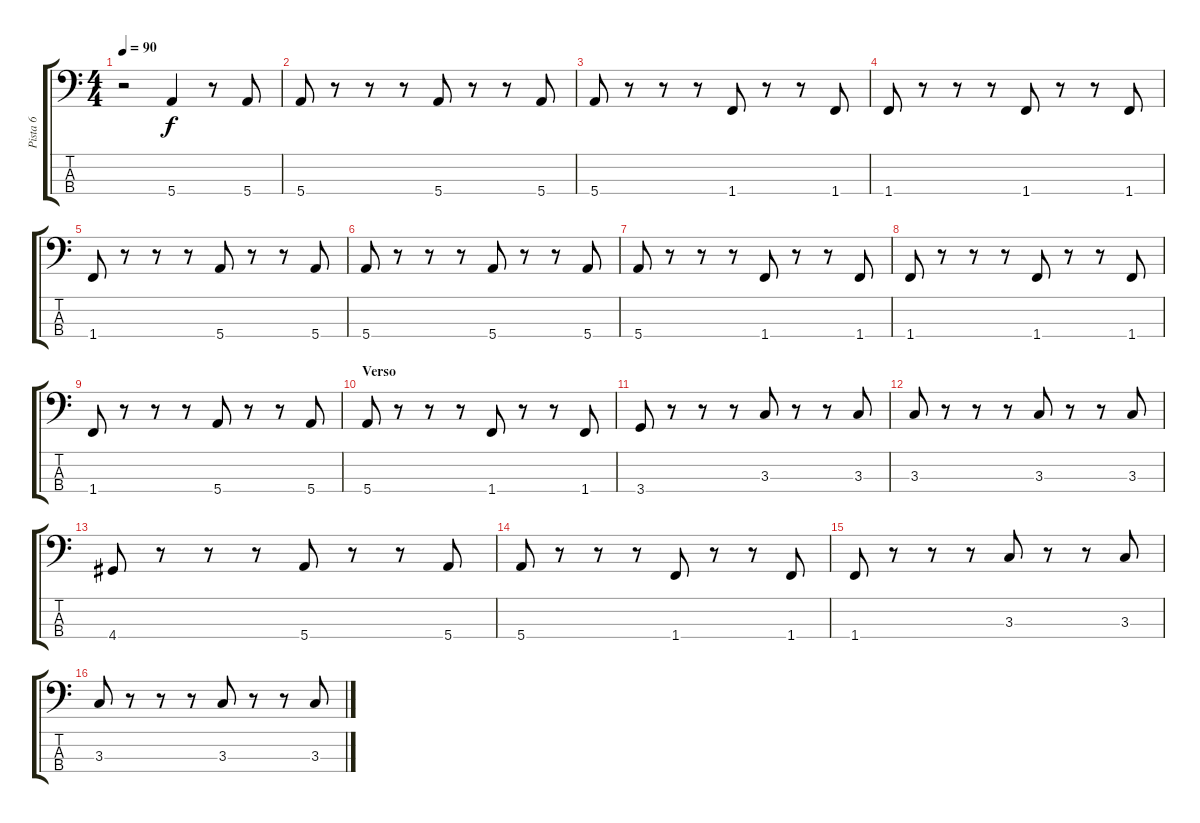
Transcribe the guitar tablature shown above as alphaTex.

\track ("Pista 6" "Pista 6") {instrument electricbassfinger}
\staff {score tabs}
\tuning (G2 D2 A1 E1) {hide}
\ts (4 4)
\tempo 90
\clef f4
\ks c
r.2{dy f instrument electricbassfinger} 5.4.4 r.8 5.4.8 |
5.4.8 r.8 r.8 r.8 5.4.8 r.8 r.8 5.4.8 |
5.4.8 r.8 r.8 r.8 1.4.8 r.8 r.8 1.4.8 |
1.4.8 r.8 r.8 r.8 1.4.8 r.8 r.8 1.4.8 |
1.4.8 r.8 r.8 r.8 5.4.8 r.8 r.8 5.4.8 |
5.4.8 r.8 r.8 r.8 5.4.8 r.8 r.8 5.4.8 |
5.4.8 r.8 r.8 r.8 1.4.8 r.8 r.8 1.4.8 |
1.4.8 r.8 r.8 r.8 1.4.8 r.8 r.8 1.4.8 |
1.4.8 r.8 r.8 r.8 5.4.8 r.8 r.8 5.4.8 |
\section ("" "Verso")
5.4.8 r.8 r.8 r.8 1.4.8 r.8 r.8 1.4.8 |
3.4.8 r.8 r.8 r.8 3.3.8 r.8 r.8 3.3.8 |
3.3.8 r.8 r.8 r.8 3.3.8 r.8 r.8 3.3.8 |
4.4.8 r.8 r.8 r.8 5.4.8 r.8 r.8 5.4.8 |
5.4.8 r.8 r.8 r.8 1.4.8 r.8 r.8 1.4.8 |
1.4.8 r.8 r.8 r.8 3.3.8 r.8 r.8 3.3.8 |
3.3.8 r.8 r.8 r.8 3.3.8 r.8 r.8 3.3.8
